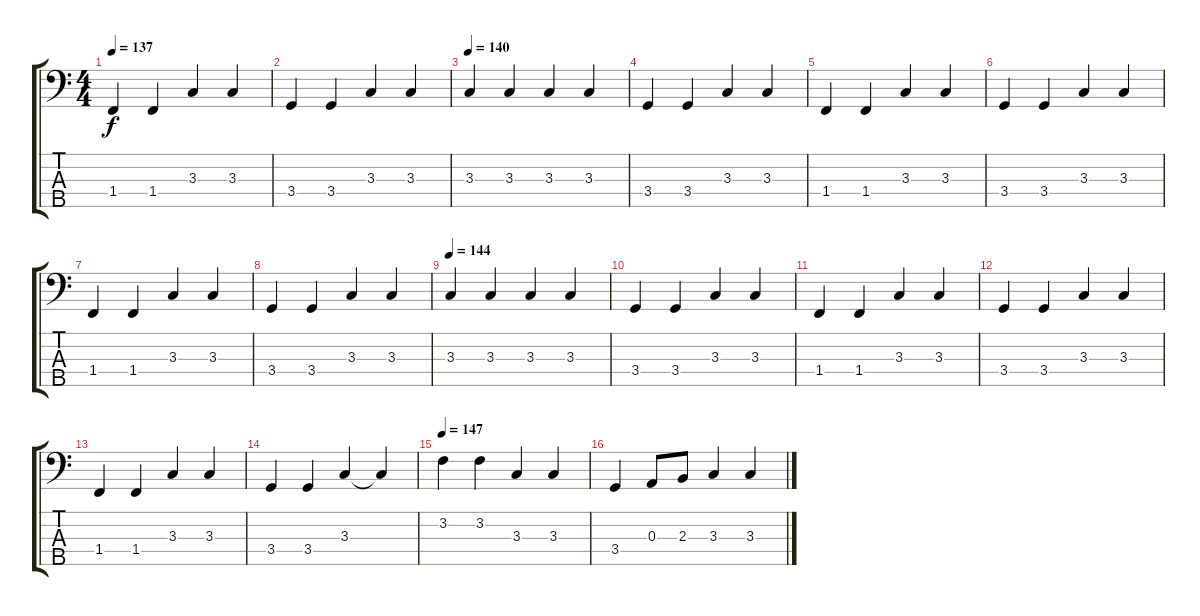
\track "" {instrument electricbassfinger}
\staff {score tabs}
\tuning (G2 D2 A1 E1 B0) {hide}
\ts (4 4)
\tempo 137
\clef f4
\ks c
1.4.4{dy f} 1.4.4 3.3.4 3.3.4 |
3.4.4 3.4.4 3.3.4 3.3.4 |
\tempo 140
3.3.4 3.3.4 3.3.4 3.3.4 |
3.4.4 3.4.4 3.3.4 3.3.4 |
1.4.4 1.4.4 3.3.4 3.3.4 |
3.4.4 3.4.4 3.3.4 3.3.4 |
1.4.4 1.4.4 3.3.4 3.3.4 |
3.4.4 3.4.4 3.3.4 3.3.4 |
\tempo 144
3.3.4 3.3.4 3.3.4 3.3.4 |
3.4.4 3.4.4 3.3.4 3.3.4 |
1.4.4 1.4.4 3.3.4 3.3.4 |
3.4.4 3.4.4 3.3.4 3.3.4 |
1.4.4 1.4.4 3.3.4 3.3.4 |
3.4.4 3.4.4 3.3.4 3.3{t}.4 |
\tempo 147
3.2.4 3.2.4 3.3.4 3.3.4 |
3.4.4 0.3.8 2.3.8 3.3.4 3.3.4
